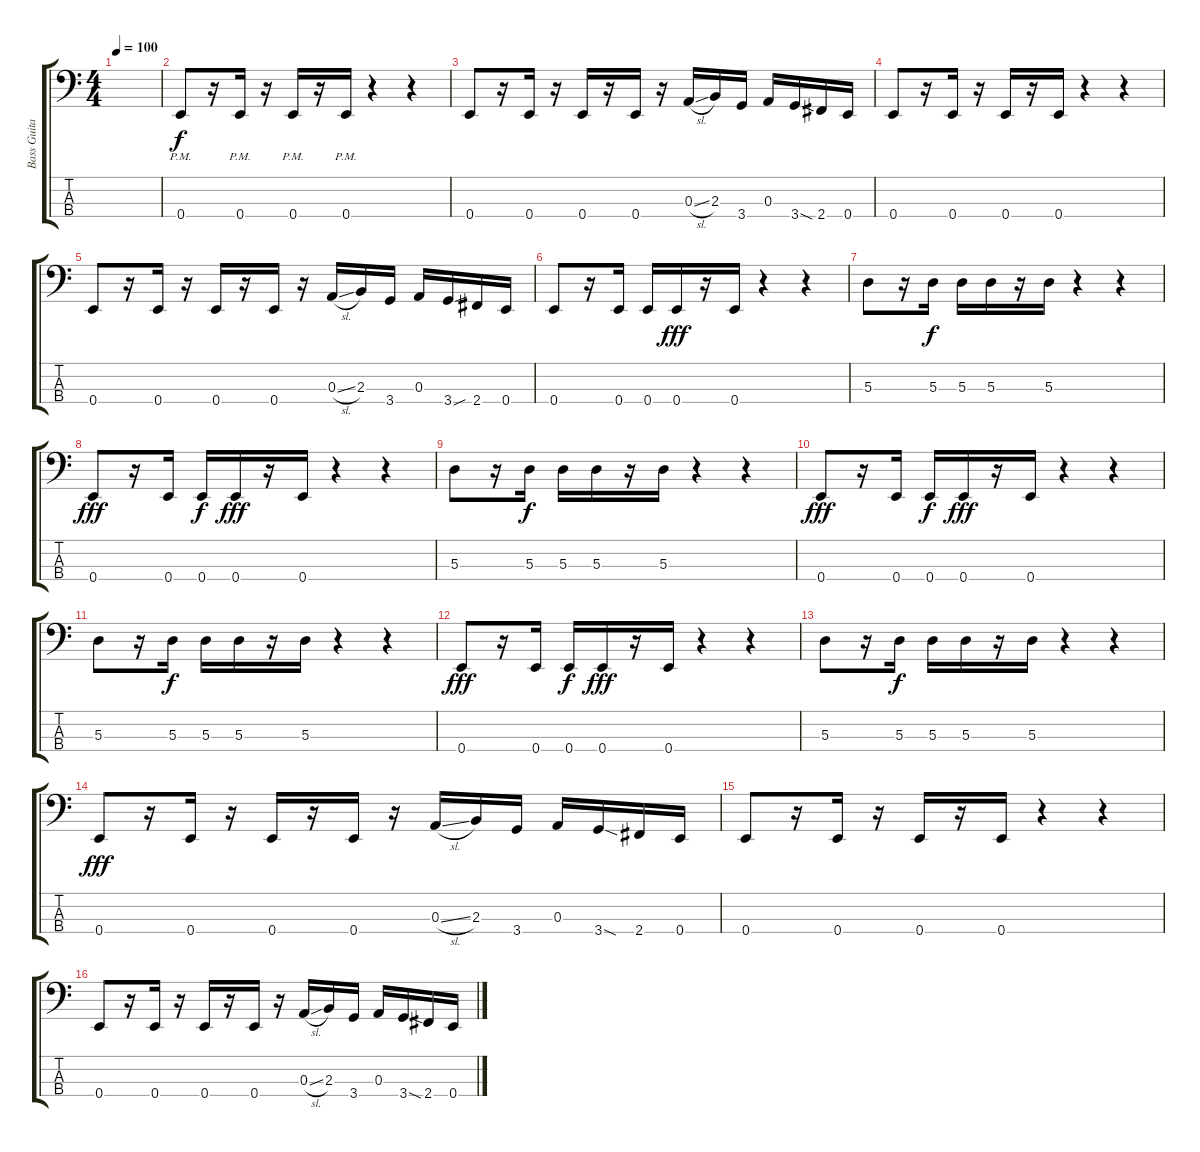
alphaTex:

\track ("Bass Guitar" "Bass Guita") {instrument electricbasspick}
\staff {score tabs}
\tuning (G2 D2 A1 E1) {hide}
\ts (4 4)
\tempo 100
\clef f4
\ks c
|
0.4{pm}.8 r.16 0.4{pm}.16 r.16 0.4{pm}.16 r.16 0.4{pm}.16 r.4 r.4 |
0.4.8 r.16 0.4.16 r.16 0.4.16 r.16 0.4.16 r.16 0.3{sl}.16 2.3.16 3.4.16 0.3.16 3.4{sod}.16 2.4.16 0.4.16 |
0.4.8 r.16 0.4.16 r.16 0.4.16 r.16 0.4.16 r.4 r.4 |
0.4.8 r.16 0.4.16 r.16 0.4.16 r.16 0.4.16 r.16 0.3{sl}.16 2.3.16 3.4.16 0.3.16 3.4{sou}.16 2.4.16 0.4.16 |
0.4.8 r.16 0.4.16 0.4.16{dy f} 0.4.16{dy fff} r.16 0.4.16 r.4 r.4 |
5.3.8 r.16 5.3.16{dy f} 5.3.16 5.3.16 r.16 5.3.16 r.4 r.4 |
0.4.8{dy fff} r.16 0.4.16 0.4.16{dy f} 0.4.16{dy fff} r.16 0.4.16 r.4 r.4 |
5.3.8 r.16 5.3.16{dy f} 5.3.16 5.3.16 r.16 5.3.16 r.4 r.4 |
0.4.8{dy fff} r.16 0.4.16 0.4.16{dy f} 0.4.16{dy fff} r.16 0.4.16 r.4 r.4 |
5.3.8 r.16 5.3.16{dy f} 5.3.16 5.3.16 r.16 5.3.16 r.4 r.4 |
0.4.8{dy fff} r.16 0.4.16 0.4.16{dy f} 0.4.16{dy fff} r.16 0.4.16 r.4 r.4 |
5.3.8 r.16 5.3.16{dy f} 5.3.16 5.3.16 r.16 5.3.16 r.4 r.4 |
0.4.8{dy fff} r.16 0.4.16 r.16 0.4.16 r.16 0.4.16 r.16 0.3{sl}.16 2.3.16 3.4.16 0.3.16 3.4{sod}.16 2.4.16 0.4.16 |
0.4.8 r.16 0.4.16 r.16 0.4.16 r.16 0.4.16 r.4 r.4 |
0.4.8 r.16 0.4.16 r.16 0.4.16 r.16 0.4.16 r.16 0.3{sl}.16 2.3.16 3.4.16 0.3.16 3.4{sod}.16 2.4.16 0.4.16
